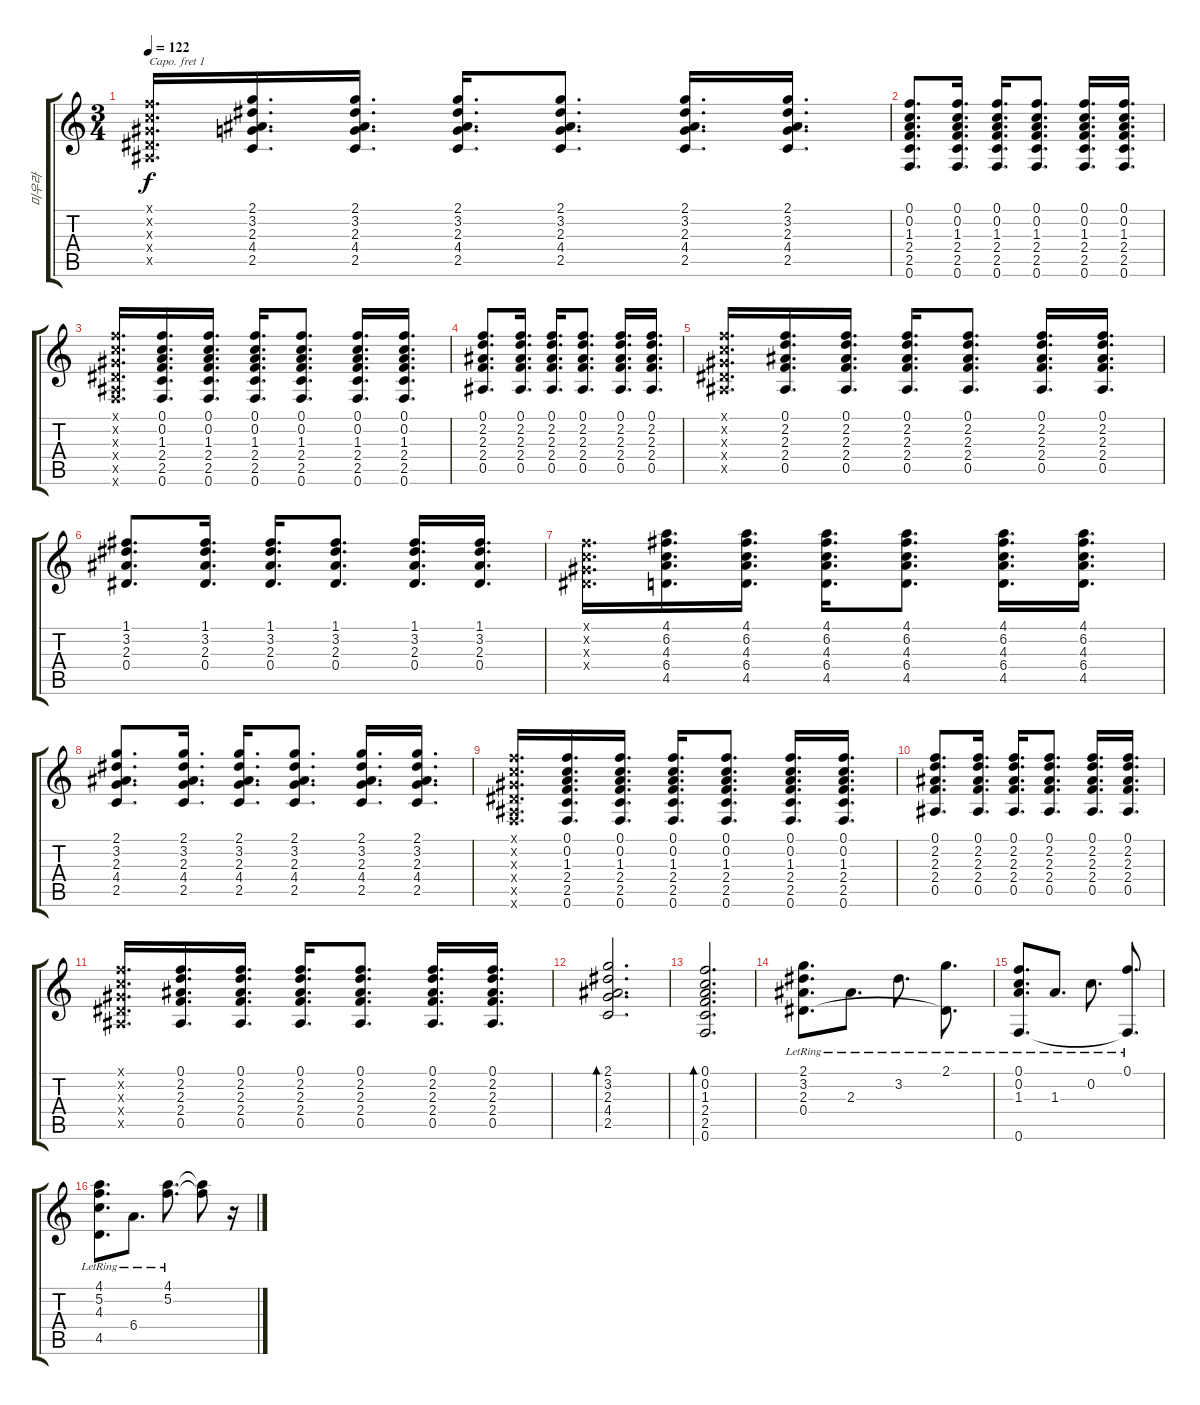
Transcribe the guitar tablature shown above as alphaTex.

\track ("미우라" "미우라") {instrument acousticguitarsteel}
\staff {score tabs}
\capo 1
\tuning (E4 B3 G3 D3 A2 E2) {hide}
\ts (3 4)
\tempo 122
\clef g2
\ks c
(0.1{x} 0.2{x} 0.3{x} 0.4{x} 0.5{x}).16{d dy f} (2.1 3.2 2.3 4.4 2.5).16{d} (2.1 3.2 2.3 4.4 2.5).16{d} (2.1 3.2 2.3 4.4 2.5).16{d} (2.1 3.2 2.3 4.4 2.5).8{d} (2.1 3.2 2.3 4.4 2.5).16{d} (2.1 3.2 2.3 4.4 2.5).16{d} |
(0.1 0.2 1.3 2.4 2.5 0.6).8{d} (0.1 0.2 1.3 2.4 2.5 0.6).16{d} (0.1 0.2 1.3 2.4 2.5 0.6).16{d} (0.1 0.2 1.3 2.4 2.5 0.6).8{d} (0.1 0.2 1.3 2.4 2.5 0.6).16{d} (0.1 0.2 1.3 2.4 2.5 0.6).16{d} |
(0.1{x} 0.2{x} 0.3{x} 0.4{x} 0.5{x} 0.6{x}).16{d} (0.1 0.2 1.3 2.4 2.5 0.6).16{d} (0.1 0.2 1.3 2.4 2.5 0.6).16{d} (0.1 0.2 1.3 2.4 2.5 0.6).16{d} (0.1 0.2 1.3 2.4 2.5 0.6).8{d} (0.1 0.2 1.3 2.4 2.5 0.6).16{d} (0.1 0.2 1.3 2.4 2.5 0.6).16{d} |
(0.1 2.2 2.3 2.4 0.5).8{d} (0.1 2.2 2.3 2.4 0.5).16{d} (0.1 2.2 2.3 2.4 0.5).16{d} (0.1 2.2 2.3 2.4 0.5).8{d} (0.1 2.2 2.3 2.4 0.5).16{d} (0.1 2.2 2.3 2.4 0.5).16{d} |
(0.1{x} 0.2{x} 0.3{x} 0.4{x} 0.5{x}).16{d} (0.1 2.2 2.3 2.4 0.5).16{d} (0.1 2.2 2.3 2.4 0.5).16{d} (0.1 2.2 2.3 2.4 0.5).16{d} (0.1 2.2 2.3 2.4 0.5).8{d} (0.1 2.2 2.3 2.4 0.5).16{d} (0.1 2.2 2.3 2.4 0.5).16{d} |
(1.1 3.2 2.3 0.4).8{d} (1.1 3.2 2.3 0.4).16{d} (1.1 3.2 2.3 0.4).16{d} (1.1 3.2 2.3 0.4).8{d} (1.1 3.2 2.3 0.4).16{d} (1.1 3.2 2.3 0.4).16{d} |
(0.1{x} 0.2{x} 0.3{x} 0.4{x}).16{d} (4.1 6.2 4.3 6.4 4.5).16{d} (4.1 6.2 4.3 6.4 4.5).16{d} (4.1 6.2 4.3 6.4 4.5).16{d} (4.1 6.2 4.3 6.4 4.5).8{d} (4.1 6.2 4.3 6.4 4.5).16{d} (4.1 6.2 4.3 6.4 4.5).16{d} |
(2.1 3.2 2.3 4.4 2.5).8{d} (2.1 3.2 2.3 4.4 2.5).16{d} (2.1 3.2 2.3 4.4 2.5).16{d} (2.1 3.2 2.3 4.4 2.5).8{d} (2.1 3.2 2.3 4.4 2.5).16{d} (2.1 3.2 2.3 4.4 2.5).16{d} |
(0.1{x} 0.2{x} 0.3{x} 0.4{x} 0.5{x} 0.6{x}).16{d} (0.1 0.2 1.3 2.4 2.5 0.6).16{d} (0.1 0.2 1.3 2.4 2.5 0.6).16{d} (0.1 0.2 1.3 2.4 2.5 0.6).16{d} (0.1 0.2 1.3 2.4 2.5 0.6).8{d} (0.1 0.2 1.3 2.4 2.5 0.6).16{d} (0.1 0.2 1.3 2.4 2.5 0.6).16{d} |
(0.1 2.2 2.3 2.4 0.5).8{d} (0.1 2.2 2.3 2.4 0.5).16{d} (0.1 2.2 2.3 2.4 0.5).16{d} (0.1 2.2 2.3 2.4 0.5).8{d} (0.1 2.2 2.3 2.4 0.5).16{d} (0.1 2.2 2.3 2.4 0.5).16{d} |
(0.1{x} 0.2{x} 0.3{x} 0.4{x} 0.5{x}).16{d} (0.1 2.2 2.3 2.4 0.5).16{d} (0.1 2.2 2.3 2.4 0.5).16{d} (0.1 2.2 2.3 2.4 0.5).16{d} (0.1 2.2 2.3 2.4 0.5).8{d} (0.1 2.2 2.3 2.4 0.5).16{d} (0.1 2.2 2.3 2.4 0.5).16{d} |
(2.1 3.2 2.3 4.4 2.5).2{d bd 240} |
(0.1 0.2 1.3 2.4 2.5 0.6).2{d bd 240} |
(2.1{lr} 3.2{lr} 2.3{lr} 0.4{lr}).8{d} 2.3{lr}.8{d} 3.2{lr}.8{d} (2.1{lr} 0.4{t}).8{d} |
(0.1{lr} 0.2{lr} 1.3{lr} 0.6).8{d} 1.3{lr}.8{d} 0.2{lr}.8{d} (0.1{lr} 0.6{t}).8{d} |
(4.1{lr} 5.2{lr} 4.3{lr} 4.5{lr}).8{d} 6.4{lr}.8{d} (4.1{lr} 5.2{lr}).8{d} (4.1{t} 5.2{t}).8 r.16
